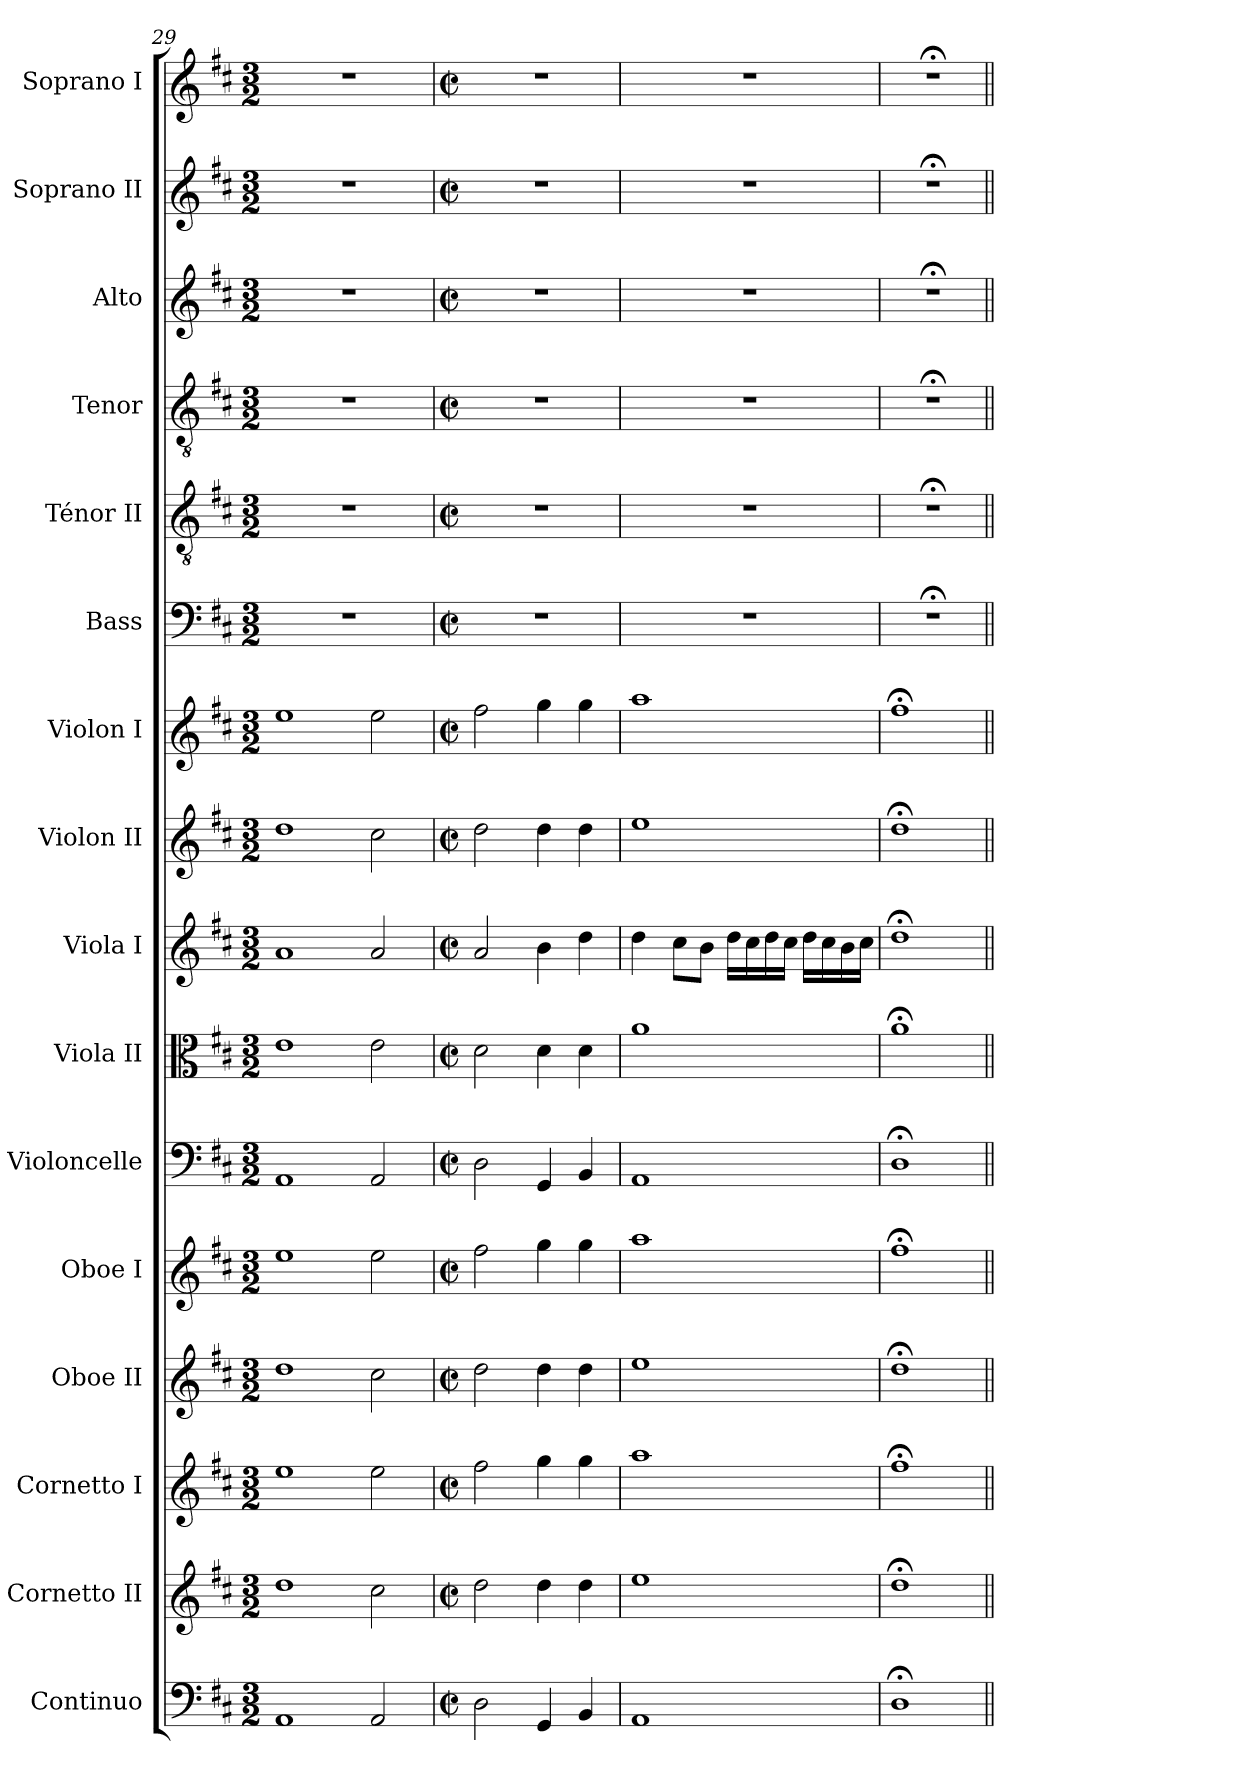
**kern	**kern	**kern	**kern	**kern	**kern	**kern	**kern	**kern	**kern	**kern	**kern	**kern	**kern	**kern	**kern
*part16	*part15	*part14	*part13	*part12	*part11	*part10	*part9	*part8	*part7	*part6	*part5	*part4	*part3	*part2	*part1
*staff16	*staff15	*staff14	*staff13	*staff12	*staff11	*staff10	*staff9	*staff8	*staff7	*staff6	*staff5	*staff4	*staff3	*staff2	*staff1
*I"Continuo	*I"Cornetto II	*I"Cornetto I	*I"Oboe II	*I"Oboe I	*I"Violoncelle	*I"Viola II	*I"Viola I	*I"Violon II	*I"Violon I	*I"Bass	*I"Ténor II	*I"Tenor	*I"Alto	*I"Soprano II	*I"Soprano I
*I'Cont.	*I'Cor. II	*I'Cor. I	*I'Ob II	*I'Ob I	*I'Vlc	*I'Vla.II	*I'Vla.I	*I'Vln.II	*I'Vln.I	*I'B.	*I'T.II	*	*I'A.	*I'S.II	*I'S.I
*clefF4	*clefG2	*clefG2	*clefG2	*clefG2	*clefF4	*clefC3	*clefG2	*clefG2	*clefG2	*clefF4	*clefGv2	*clefGv2	*clefG2	*clefG2	*clefG2
*k[f#c#]	*k[f#c#]	*k[f#c#]	*k[f#c#]	*k[f#c#]	*k[f#c#]	*k[f#c#]	*k[f#c#]	*k[f#c#]	*k[f#c#]	*k[f#c#]	*k[f#c#]	*k[f#c#]	*k[f#c#]	*k[f#c#]	*k[f#c#]
*M3/2	*M3/2	*M3/2	*M3/2	*M3/2	*M3/2	*M3/2	*M3/2	*M3/2	*M3/2	*M3/2	*M3/2	*M3/2	*M3/2	*M3/2	*M3/2
=29	=29	=29	=29	=29	=29	=29	=29	=29	=29	=29	=29	=29	=29	=29	=29
1AA	1dd	1ee	1dd	1ee	1AA	1e	1a	1dd	1ee	1.r	1.r	1.r	1.r	1.r	1.r
2AA/	2cc#\	2ee\	2cc#\	2ee\	2AA/	2e\	2a/	2cc#\	2ee\	.	.	.	.	.	.
=30	=30	=30	=30	=30	=30	=30	=30	=30	=30	=30	=30	=30	=30	=30	=30
*M2/2	*M2/2	*M2/2	*M2/2	*M2/2	*M2/2	*M2/2	*M2/2	*M2/2	*M2/2	*M2/2	*M2/2	*M2/2	*M2/2	*M2/2	*M2/2
*met(c|)	*met(c|)	*met(c|)	*met(c|)	*met(c|)	*met(c|)	*met(c|)	*met(c|)	*met(c|)	*met(c|)	*met(c|)	*met(c|)	*met(c|)	*met(c|)	*met(c|)	*met(c|)
*	*	*	*	*	*	*	*	*	*	*	*	*	*	*	*MM90
2D\	2dd\	2ff#\	2dd\	2ff#\	2D\	2d\	2a/	2dd\	2ff#\	1r	1r	1r	1r	1r	1r
4GG/	4dd\	4gg\	4dd\	4gg\	4GG/	4d\	4b\	4dd\	4gg\	.	.	.	.	.	.
4BB/	4dd\	4gg\	4dd\	4gg\	4BB/	4d\	4dd\	4dd\	4gg\	.	.	.	.	.	.
=31	=31	=31	=31	=31	=31	=31	=31	=31	=31	=31	=31	=31	=31	=31	=31
1AA	1ee	1aa	1ee	1aa	1AA	1a	4dd\	1ee	1aa	1r	1r	1r	1r	1r	1r
.	.	.	.	.	.	.	8cc#\L	.	.	.	.	.	.	.	.
.	.	.	.	.	.	.	8b\J	.	.	.	.	.	.	.	.
.	.	.	.	.	.	.	16dd\LL	.	.	.	.	.	.	.	.
.	.	.	.	.	.	.	16cc#\	.	.	.	.	.	.	.	.
.	.	.	.	.	.	.	16dd\	.	.	.	.	.	.	.	.
.	.	.	.	.	.	.	16cc#\JJ	.	.	.	.	.	.	.	.
.	.	.	.	.	.	.	16dd\LL	.	.	.	.	.	.	.	.
.	.	.	.	.	.	.	16cc#\	.	.	.	.	.	.	.	.
.	.	.	.	.	.	.	16b\	.	.	.	.	.	.	.	.
.	.	.	.	.	.	.	16cc#\JJ	.	.	.	.	.	.	.	.
=32	=32	=32	=32	=32	=32	=32	=32	=32	=32	=32	=32	=32	=32	=32	=32
1D;<	1dd;<	1ff#;<	1dd;<	1ff#;<	1D;<	1a;<	1dd;<	1dd;<	1ff#;<	1r;<	1r;<	1r;<	1r;<	1r;<	1r;<
=||	=||	=||	=||	=||	=||	=||	=||	=||	=||	=||	=||	=||	=||	=||	=||
*-	*-	*-	*-	*-	*-	*-	*-	*-	*-	*-	*-	*-	*-	*-	*-
